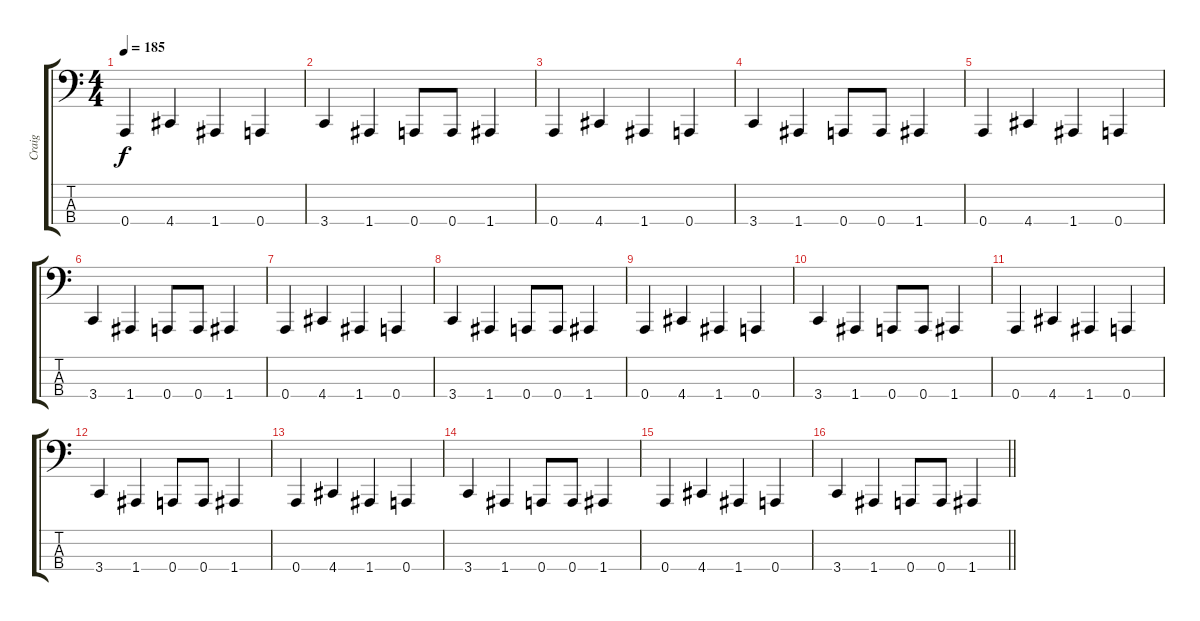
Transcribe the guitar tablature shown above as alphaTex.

\track ("Craig" "Craig") {instrument electricbassfinger}
\staff {score tabs}
\tuning (D2 A1 E1 A0) {hide}
\ts (4 4)
\tempo 185
\clef f4
\ks c
0.4.4{dy f} 4.4.4 1.4.4 0.4.4 |
3.4.4 1.4.4 0.4.8 0.4.8 1.4.4 |
0.4.4 4.4.4 1.4.4 0.4.4 |
3.4.4 1.4.4 0.4.8 0.4.8 1.4.4 |
0.4.4 4.4.4 1.4.4 0.4.4 |
3.4.4 1.4.4 0.4.8 0.4.8 1.4.4 |
0.4.4 4.4.4 1.4.4 0.4.4 |
3.4.4 1.4.4 0.4.8 0.4.8 1.4.4 |
0.4.4 4.4.4 1.4.4 0.4.4 |
3.4.4 1.4.4 0.4.8 0.4.8 1.4.4 |
0.4.4 4.4.4 1.4.4 0.4.4 |
3.4.4 1.4.4 0.4.8 0.4.8 1.4.4 |
0.4.4 4.4.4 1.4.4 0.4.4 |
3.4.4 1.4.4 0.4.8 0.4.8 1.4.4 |
0.4.4 4.4.4 1.4.4 0.4.4 |
\barLineRight lightlight
3.4.4 1.4.4 0.4.8 0.4.8 1.4.4
